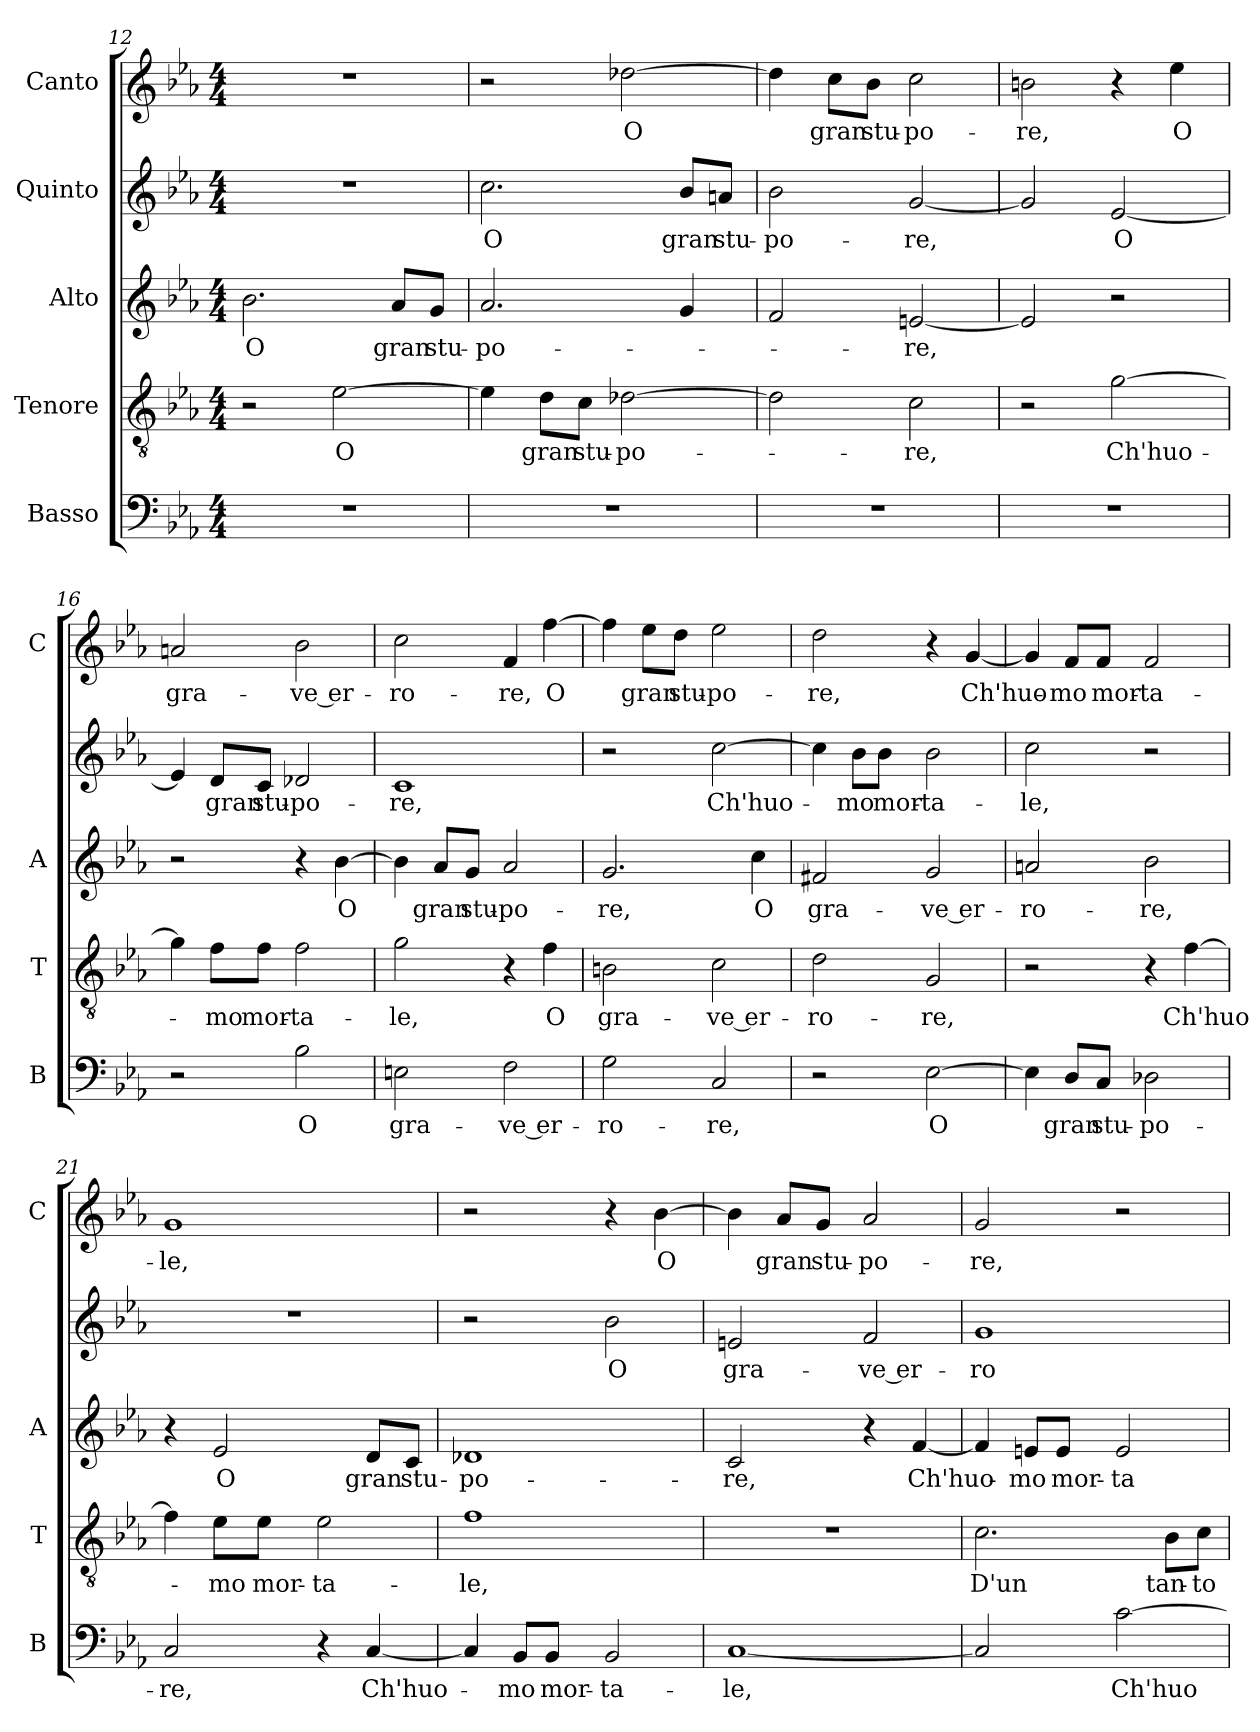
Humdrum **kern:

**kern	**text	**kern	**text	**kern	**text	**kern	**text	**kern	**text
*part5	*part5	*part4	*part4	*part3	*part3	*part2	*part2	*part1	*part1
*staff5	*staff5	*staff4	*staff4	*staff3	*staff3	*staff2	*staff2	*staff1	*staff1
*I"Basso	*	*I"Tenore	*	*I"Alto	*	*I"Quinto	*	*I"Canto	*
*I'B	*	*I'T	*	*I'A	*	*	*	*I'C	*
*clefF4	*	*clefGv2	*	*clefG2	*	*clefG2	*	*clefG2	*
*k[b-e-a-]	*	*k[b-e-a-]	*	*k[b-e-a-]	*	*k[b-e-a-]	*	*k[b-e-a-]	*
*E-:	*	*E-:	*	*E-:	*	*E-:	*	*E-:	*
*M4/4	*	*M4/4	*	*M4/4	*	*M4/4	*	*M4/4	*
=12	=12	=12	=12	=12	=12	=12	=12	=12	=12
!	!	!	!	!	!LO:LY:b	!	!	!	!
1r	.	2r	.	2.b-\	O	1r	.	1r	.
!	!	!	!LO:LY:b	!	!	!	!	!	!
.	.	[2e-\	O	.	.	.	.	.	.
!	!	!	!	!	!LO:LY:b	!	!	!	!
.	.	.	.	8a-/L	gran	.	.	.	.
!	!	!	!	!	!LO:LY:b	!	!	!	!
.	.	.	.	8g/J	stu-	.	.	.	.
=13	=13	=13	=13	=13	=13	=13	=13	=13	=13
!	!	!	!	!	!LO:LY:b	!	!LO:LY:b	!	!
1r	.	4e-\]	.	2.a-/	-po-	2.cc\	O	2r	.
!	!	!	!LO:LY:b	!	!	!	!	!	!
.	.	8d\L	gran	.	.	.	.	.	.
!	!	!	!LO:LY:b	!	!	!	!	!	!
.	.	8c\J	stu-	.	.	.	.	.	.
!	!	!	!LO:LY:b	!	!	!	!	!	!LO:LY:b
.	.	[2d-X\	-po-	.	.	.	.	[2dd-X\	O
!	!	!	!	!	!	!	!LO:LY:b	!	!
.	.	.	.	4g/	.	8b-/L	gran	.	.
!	!	!	!	!	!	!	!LO:LY:b	!	!
.	.	.	.	.	.	8an/J	stu-	.	.
!!LO:PB:g=z
=14	=14	=14	=14	=14	=14	=14	=14	=14	=14
!	!	!	!	!	!	!	!LO:LY:b	!	!
1r	.	2d-\]	.	2f/	.	2b-\	-po-	4dd-\]	.
!	!	!	!	!	!	!	!	!	!LO:LY:b
.	.	.	.	.	.	.	.	8cc\L	gran
!	!	!	!	!	!	!	!	!	!LO:LY:b
.	.	.	.	.	.	.	.	8b-\J	stu-
!	!	!	!LO:LY:b	!	!LO:LY:b	!	!LO:LY:b	!	!LO:LY:b
.	.	2c\	-re,	[2en/	-re,	[2g/	-re,	2cc\	-po-
=15	=15	=15	=15	=15	=15	=15	=15	=15	=15
!	!	!	!	!	!	!	!	!	!LO:LY:b
1r	.	2r	.	2e/]	.	2g/]	.	2bn\	-re,
!	!	!	!LO:LY:b	!	!	!	!LO:LY:b	!	!
.	.	[2g\	Ch'huo-	2r	.	[2e-/	O	4r	.
!	!	!	!	!	!	!	!	!	!LO:LY:b
.	.	.	.	.	.	.	.	4ee-\	O
=16	=16	=16	=16	=16	=16	=16	=16	=16	=16
!	!	!	!	!	!	!	!	!	!LO:LY:b
2r	.	4g\]	.	2r	.	4e-/]	.	2an/	gra-
!	!	!	!LO:LY:b	!	!	!	!LO:LY:b	!	!
.	.	8f\L	-mo	.	.	8d/L	gran	.	.
!	!	!	!LO:LY:b	!	!	!	!LO:LY:b	!	!
.	.	8f\J	mor-	.	.	8c/J	stu-	.	.
!	!LO:LY:b	!	!LO:LY:b	!	!	!	!LO:LY:b	!	!LO:LY:b
2B-\	O	2f\	-ta-	4r	.	2d-X/	-po-	2b-\	-ve er-
!	!	!	!	!	!LO:LY:b	!	!	!	!
.	.	.	.	[4b-\	O	.	.	.	.
=17	=17	=17	=17	=17	=17	=17	=17	=17	=17
!	!LO:LY:b	!	!LO:LY:b	!	!	!	!LO:LY:b	!	!LO:LY:b
2En\	gra-	2g\	-le,	4b-\]	.	1c	-re,	2cc\	-ro-
!	!	!	!	!	!LO:LY:b	!	!	!	!
.	.	.	.	8a-/L	gran	.	.	.	.
!	!	!	!	!	!LO:LY:b	!	!	!	!
.	.	.	.	8g/J	stu-	.	.	.	.
!	!LO:LY:b	!	!	!	!LO:LY:b	!	!	!	!LO:LY:b
2F\	-ve er-	4r	.	2a-/	-po-	.	.	4f/	-re,
!	!	!	!LO:LY:b	!	!	!	!	!	!LO:LY:b
.	.	4f\	O	.	.	.	.	[4ff\	O
=18	=18	=18	=18	=18	=18	=18	=18	=18	=18
!	!LO:LY:b	!	!LO:LY:b	!	!LO:LY:b	!	!	!	!
2G\	-ro-	2Bn\	gra-	2.g/	-re,	2r	.	4ff\]	.
!	!	!	!	!	!	!	!	!	!LO:LY:b
.	.	.	.	.	.	.	.	8ee-\L	gran
!	!	!	!	!	!	!	!	!	!LO:LY:b
.	.	.	.	.	.	.	.	8dd\J	stu-
!	!LO:LY:b	!	!LO:LY:b	!	!	!	!LO:LY:b	!	!LO:LY:b
2C/	-re,	2c\	-ve er-	.	.	[2cc\	Ch'huo-	2ee-\	-po-
!	!	!	!	!	!LO:LY:b	!	!	!	!
.	.	.	.	4cc\	O	.	.	.	.
=19	=19	=19	=19	=19	=19	=19	=19	=19	=19
!	!	!	!LO:LY:b	!	!LO:LY:b	!	!	!	!LO:LY:b
2r	.	2d\	-ro-	2f#X/	gra-	4cc\]	.	2dd\	-re,
!	!	!	!	!	!	!	!LO:LY:b	!	!
.	.	.	.	.	.	8b-\L	-mo	.	.
!	!	!	!	!	!	!	!LO:LY:b	!	!
.	.	.	.	.	.	8b-\J	mor-	.	.
!	!LO:LY:b	!	!LO:LY:b	!	!LO:LY:b	!	!LO:LY:b	!	!
[2E-\	O	2G/	-re,	2g/	-ve er-	2b-\	-ta-	4r	.
!	!	!	!	!	!	!	!	!	!LO:LY:b
.	.	.	.	.	.	.	.	[4g/	Ch'huo-
!!LO:LB:g=z
=20	=20	=20	=20	=20	=20	=20	=20	=20	=20
!	!	!	!	!	!LO:LY:b	!	!LO:LY:b	!	!
4E-\]	.	2r	.	2an/	-ro-	2cc\	-le,	4g/]	.
!	!LO:LY:b	!	!	!	!	!	!	!	!LO:LY:b
8D/L	gran	.	.	.	.	.	.	8f/L	-mo
!	!LO:LY:b	!	!	!	!	!	!	!	!LO:LY:b
8C/J	stu-	.	.	.	.	.	.	8f/J	mor-
!	!LO:LY:b	!	!	!	!LO:LY:b	!	!	!	!LO:LY:b
2D-X\	-po-	4r	.	2b-\	-re,	2r	.	2f/	-ta-
!	!	!	!LO:LY:b	!	!	!	!	!	!
.	.	[4f\	Ch'huo-	.	.	.	.	.	.
=21	=21	=21	=21	=21	=21	=21	=21	=21	=21
!	!LO:LY:b	!	!	!	!	!	!	!	!LO:LY:b
2C/	-re,	4f\]	.	4r	.	1r	.	1g	-le,
!	!	!	!LO:LY:b	!	!LO:LY:b	!	!	!	!
.	.	8e-\L	-mo	2e-/	O	.	.	.	.
!	!	!	!LO:LY:b	!	!	!	!	!	!
.	.	8e-\J	mor-	.	.	.	.	.	.
!	!	!	!LO:LY:b	!	!	!	!	!	!
4r	.	2e-\	-ta-	.	.	.	.	.	.
!	!LO:LY:b	!	!	!	!LO:LY:b	!	!	!	!
[4C/	Ch'huo-	.	.	8d/L	gran	.	.	.	.
!	!	!	!	!	!LO:LY:b	!	!	!	!
.	.	.	.	8c/J	stu-	.	.	.	.
=22	=22	=22	=22	=22	=22	=22	=22	=22	=22
!	!	!	!LO:LY:b	!	!LO:LY:b	!	!	!	!
4C/]	.	1f	-le,	1d-X	-po-	2r	.	2r	.
!	!LO:LY:b	!	!	!	!	!	!	!	!
8BB-/L	-mo	.	.	.	.	.	.	.	.
!	!LO:LY:b	!	!	!	!	!	!	!	!
8BB-/J	mor-	.	.	.	.	.	.	.	.
!	!LO:LY:b	!	!	!	!	!	!LO:LY:b	!	!
2BB-/	-ta-	.	.	.	.	2b-\	O	4r	.
!	!	!	!	!	!	!	!	!	!LO:LY:b
.	.	.	.	.	.	.	.	[4b-\	O
=23	=23	=23	=23	=23	=23	=23	=23	=23	=23
!	!LO:LY:b	!	!	!	!LO:LY:b	!	!LO:LY:b	!	!
[1C	-le,	1r	.	2c/	-re,	2en/	gra-	4b-\]	.
!	!	!	!	!	!	!	!	!	!LO:LY:b
.	.	.	.	.	.	.	.	8a-/L	gran
!	!	!	!	!	!	!	!	!	!LO:LY:b
.	.	.	.	.	.	.	.	8g/J	stu-
!	!	!	!	!	!	!	!LO:LY:b	!	!LO:LY:b
.	.	.	.	4r	.	2f/	-ve er-	2a-/	-po-
!	!	!	!	!	!LO:LY:b	!	!	!	!
.	.	.	.	[4f/	Ch'huo-	.	.	.	.
=24	=24	=24	=24	=24	=24	=24	=24	=24	=24
!	!	!	!LO:LY:b	!	!	!	!LO:LY:b	!	!LO:LY:b
2C/]	.	2.c\	D'un	4f/]	.	1g	-ro-	2g/	-re,
!	!	!	!	!	!LO:LY:b	!	!	!	!
.	.	.	.	8en/L	-mo	.	.	.	.
!	!	!	!	!	!LO:LY:b	!	!	!	!
.	.	.	.	8e/J	mor-	.	.	.	.
!	!LO:LY:b	!	!	!	!LO:LY:b	!	!	!	!
[2c\	Ch'huo-	.	.	2e/	-ta-	.	.	2r	.
!	!	!	!LO:LY:b	!	!	!	!	!	!
.	.	8B-\L	tan-	.	.	.	.	.	.
!	!	!	!LO:LY:b	!	!	!	!	!	!
.	.	8c\J	-to	.	.	.	.	.	.
=	=	=	=	=	=	=	=	=	=
*-	*-	*-	*-	*-	*-	*-	*-	*-	*-
